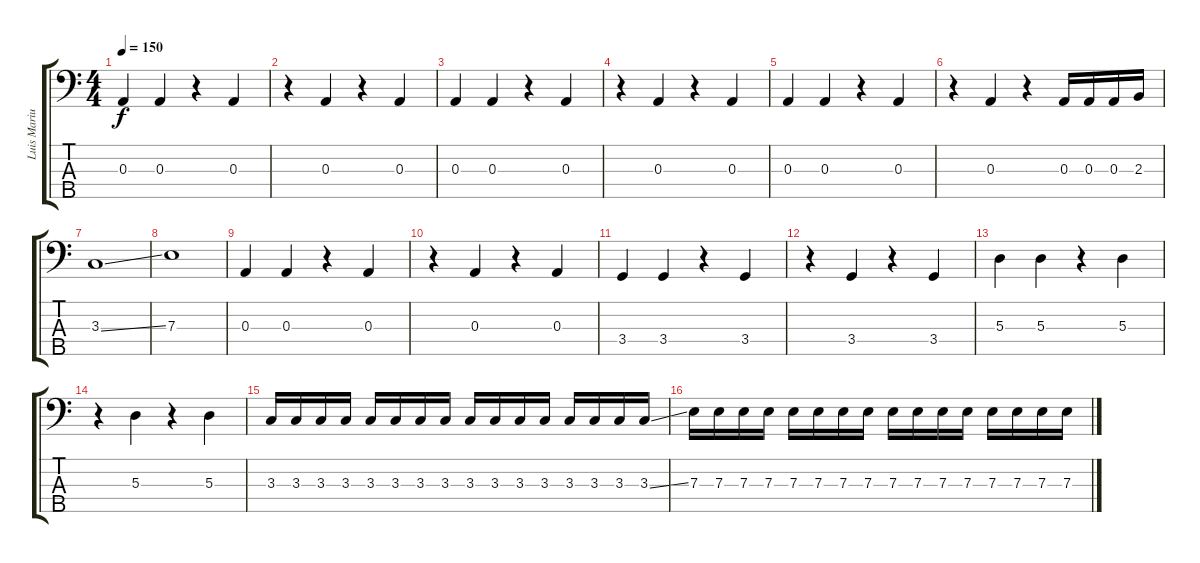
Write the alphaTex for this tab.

\track ("Luis Mariutti" "Luis Mariu") {instrument electricbassfinger}
\staff {score tabs}
\tuning (G2 D2 A1 E1 B0) {hide}
\ts (4 4)
\tempo 150
\clef f4
\ks c
0.3.4{dy f instrument electricbassfinger} 0.3.4 r.4 0.3.4 |
r.4 0.3.4 r.4 0.3.4 |
0.3.4 0.3.4 r.4 0.3.4 |
r.4 0.3.4 r.4 0.3.4 |
0.3.4 0.3.4 r.4 0.3.4 |
r.4 0.3.4 r.4 0.3.16 0.3.16 0.3.16 2.3.16 |
3.3{ss}.1 |
7.3.1 |
0.3.4 0.3.4 r.4 0.3.4 |
r.4 0.3.4 r.4 0.3.4 |
3.4.4 3.4.4 r.4 3.4.4 |
r.4 3.4.4 r.4 3.4.4 |
5.3.4 5.3.4 r.4 5.3.4 |
r.4 5.3.4 r.4 5.3.4 |
3.3.16 3.3.16 3.3.16 3.3.16 3.3.16 3.3.16 3.3.16 3.3.16 3.3.16 3.3.16 3.3.16 3.3.16 3.3.16 3.3.16 3.3.16 3.3{ss}.16 |
7.3.16 7.3.16 7.3.16 7.3.16 7.3.16 7.3.16 7.3.16 7.3.16 7.3.16 7.3.16 7.3.16 7.3.16 7.3.16 7.3.16 7.3.16 7.3.16
